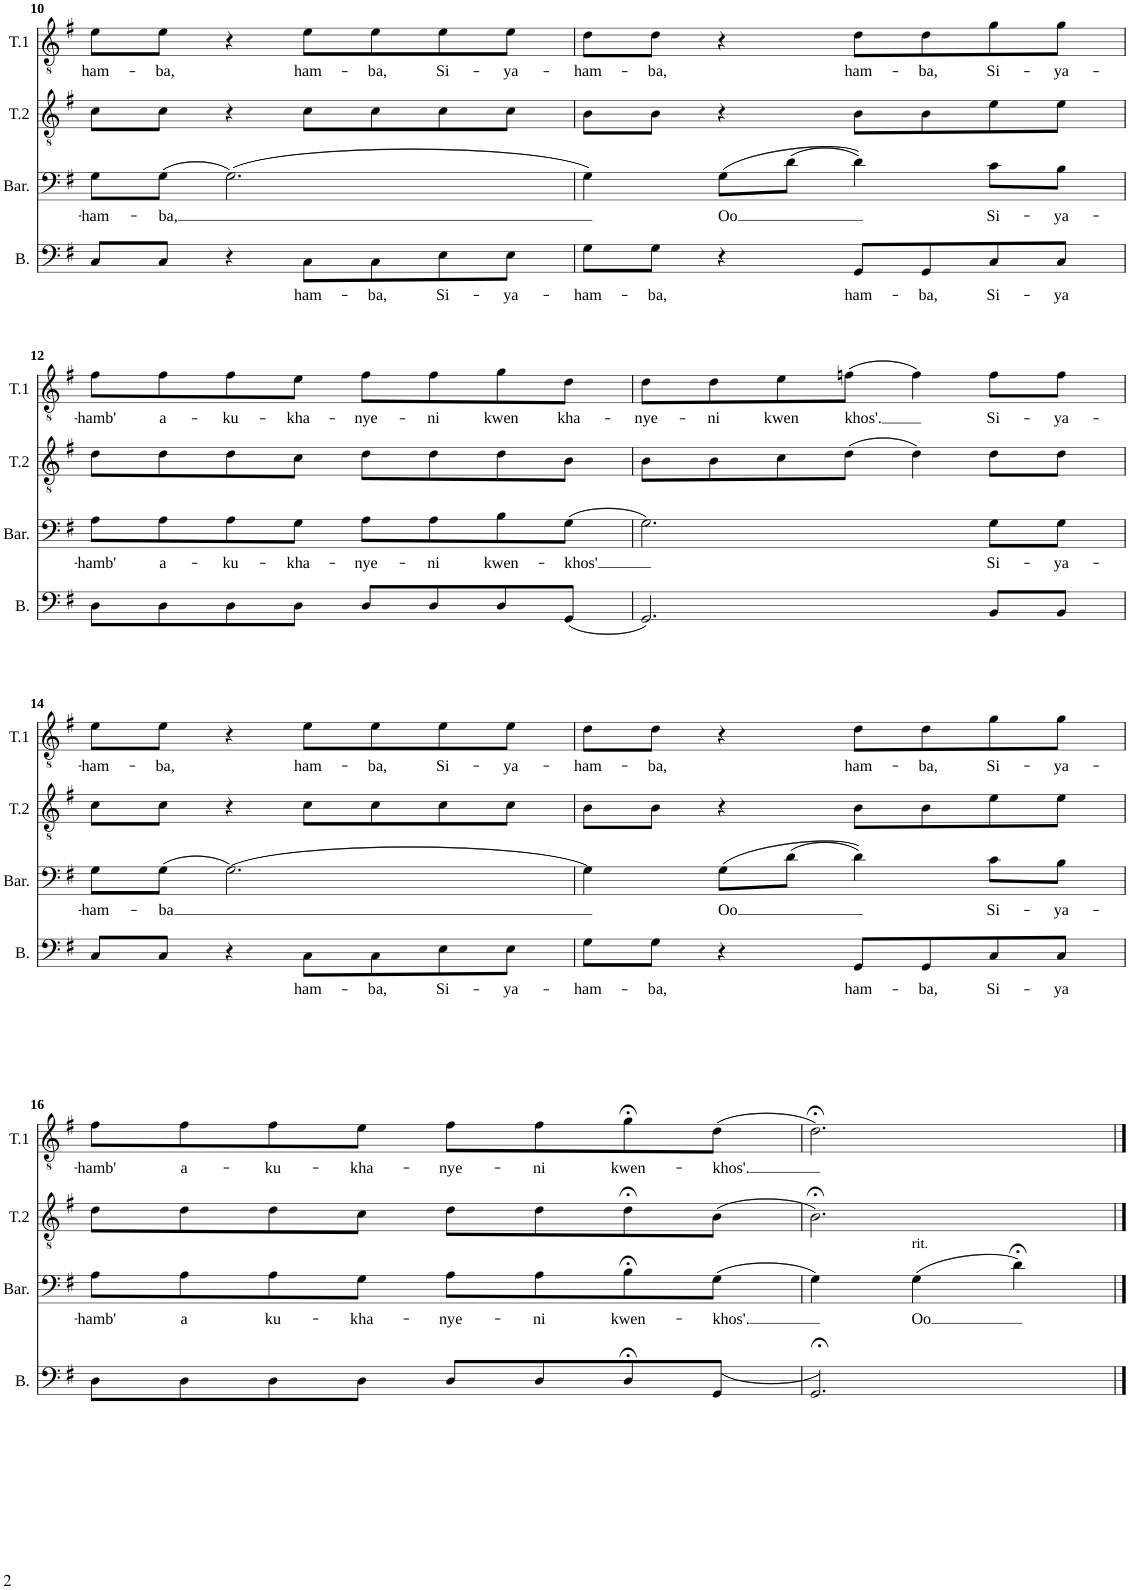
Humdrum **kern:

**kern	**text	**kern	**text	**kern	**kern	**text
*part4	*part4	*part3	*part3	*part2	*part1	*part1
*staff4	*staff4	*staff3	*staff3	*staff2	*staff1	*staff1
*I"Bass	*	*I"Baritone	*	*I"Tenor 2	*I"Tenor 1	*
*I'B.	*	*I'Bar.	*	*I'T.2	*I'T.1	*
!!LO:PB:g=z
*clefF4	*	*clefF4	*	*clefGv2	*clefGv2	*
*k[f#]	*	*k[f#]	*	*k[f#]	*k[f#]	*
*M4/4	*	*M4/4	*	*M4/4	*M4/4	*
=10	=10	=10	=10	=10	=10	=10
!	!	!	!LO:LY:b	!	!	!LO:LY:b
8C/L	.	8G\L	-ham-	8c\L	8e\L	ham-
!	!	!	!LO:LY:b	!	!	!LO:LY:b
8C/J	.	(8G\J	-ba,	8c\J	8e\J	-ba,
4r	.	(2.G\)	.	4r	4r	.
!	!LO:LY:b	!	!	!	!	!LO:LY:b
8C\L	ham-	.	.	8c\L	8e\L	ham-
!	!LO:LY:b	!	!	!	!	!LO:LY:b
8C\	-ba,	.	.	8c\	8e\	-ba,
!	!LO:LY:b	!	!	!	!	!LO:LY:b
8E\	Si-	.	.	8c\	8e\	Si-
!	!LO:LY:b	!	!	!	!	!LO:LY:b
8E\J	-ya-	.	.	8c\J	8e\J	-ya-
=11	=11	=11	=11	=11	=11	=11
!	!LO:LY:b	!	!	!	!	!LO:LY:b
8G\L	-ham-	4G\)	.	8B\L	8d\L	-ham-
!	!LO:LY:b	!	!	!	!	!LO:LY:b
8G\J	-ba,	.	.	8B\J	8d\J	-ba,
!	!	!	!LO:LY:b	!	!	!
4r	.	(8G\L	Oo	4r	4r	.
.	.	(8d\J	.	.	.	.
!	!LO:LY:b	!	!	!	!	!LO:LY:b
8GG/L	ham-	4d\))	.	8B\L	8d\L	ham-
!	!LO:LY:b	!	!	!	!	!LO:LY:b
8GG/	-ba,	.	.	8B\	8d\	-ba,
!	!LO:LY:b	!	!LO:LY:b	!	!	!LO:LY:b
8C/	Si-	8c\L	Si-	8e\	8g\	Si-
!	!LO:LY:b	!	!LO:LY:b	!	!	!LO:LY:b
8C/J	-ya	8B\J	-ya-	8e\J	8g\J	-ya-
!!LO:LB:g=z
=12	=12	=12	=12	=12	=12	=12
!	!	!	!LO:LY:b	!	!	!LO:LY:b
8D\L	.	8A\L	-hamb'	8d\L	8f#\L	-hamb'
!	!	!	!LO:LY:b	!	!	!LO:LY:b
8D\	.	8A\	a-	8d\	8f#\	a-
!	!	!	!LO:LY:b	!	!	!LO:LY:b
8D\	.	8A\	-ku-	8d\	8f#\	-ku-
!	!	!	!LO:LY:b	!	!	!LO:LY:b
8D\J	.	8G\J	-kha-	8c\J	8e\J	-kha-
!	!	!	!LO:LY:b	!	!	!LO:LY:b
8D/L	.	8A\L	-nye-	8d\L	8f#\L	-nye-
!	!	!	!LO:LY:b	!	!	!LO:LY:b
8D/	.	8A\	-ni	8d\	8f#\	-ni
!	!	!	!LO:LY:b	!	!	!LO:LY:b
8D/	.	8B\	kwen-	8d\	8g\	kwen
!	!	!	!LO:LY:b	!	!	!LO:LY:b
(8GG/J	.	(8G\J	-khos'	8B\J	8d\J	kha-
=13	=13	=13	=13	=13	=13	=13
!	!	!	!	!	!	!LO:LY:b
2.GG/)	.	2.G\)	.	8B\L	8d\L	-nye-
!	!	!	!	!	!	!LO:LY:b
.	.	.	.	8B\	8d\	-ni
!	!	!	!	!	!	!LO:LY:b
.	.	.	.	8c\	8e\	kwen
!	!	!	!	!	!	!LO:LY:b
.	.	.	.	(8d\J	(8fn\J	khos'.
.	.	.	.	4d\)	4f\)	.
!	!	!	!LO:LY:b	!	!	!LO:LY:b
8BB/L	.	8G\L	Si-	8d\L	8f\L	Si-
!	!	!	!LO:LY:b	!	!	!LO:LY:b
8BB/J	.	8G\J	-ya-	8d\J	8f\J	-ya-
!!LO:LB:g=z
=14	=14	=14	=14	=14	=14	=14
!	!	!	!LO:LY:b	!	!	!LO:LY:b
8C/L	.	8G\L	-ham-	8c\L	8e\L	-ham-
!	!	!	!LO:LY:b	!	!	!LO:LY:b
8C/J	.	(8G\J	-ba	8c\J	8e\J	-ba,
4r	.	(2.G\)	.	4r	4r	.
!	!LO:LY:b	!	!	!	!	!LO:LY:b
8C\L	ham-	.	.	8c\L	8e\L	ham-
!	!LO:LY:b	!	!	!	!	!LO:LY:b
8C\	-ba,	.	.	8c\	8e\	-ba,
!	!LO:LY:b	!	!	!	!	!LO:LY:b
8E\	Si-	.	.	8c\	8e\	Si-
!	!LO:LY:b	!	!	!	!	!LO:LY:b
8E\J	-ya-	.	.	8c\J	8e\J	-ya-
=15	=15	=15	=15	=15	=15	=15
!	!LO:LY:b	!	!	!	!	!LO:LY:b
8G\L	-ham-	4G\)	.	8B\L	8d\L	-ham-
!	!LO:LY:b	!	!	!	!	!LO:LY:b
8G\J	-ba,	.	.	8B\J	8d\J	-ba,
!	!	!	!LO:LY:b	!	!	!
4r	.	(8G\L	Oo	4r	4r	.
.	.	(8d\J	.	.	.	.
!	!LO:LY:b	!	!	!	!	!LO:LY:b
8GG/L	ham-	4d\))	.	8B\L	8d\L	ham-
!	!LO:LY:b	!	!	!	!	!LO:LY:b
8GG/	-ba,	.	.	8B\	8d\	-ba,
!	!LO:LY:b	!	!LO:LY:b	!	!	!LO:LY:b
8C/	Si-	8c\L	Si-	8e\	8g\	Si-
!	!LO:LY:b	!	!LO:LY:b	!	!	!LO:LY:b
8C/J	-ya	8B\J	-ya-	8e\J	8g\J	-ya-
!!LO:LB:g=z
=16	=16	=16	=16	=16	=16	=16
!	!	!	!LO:LY:b	!	!	!LO:LY:b
8D\L	.	8A\L	-hamb'	8d\L	8f#\L	-hamb'
!	!	!	!LO:LY:b	!	!	!LO:LY:b
8D\	.	8A\	a	8d\	8f#\	a-
!	!	!	!LO:LY:b	!	!	!LO:LY:b
8D\	.	8A\	ku-	8d\	8f#\	-ku-
!	!	!	!LO:LY:b	!	!	!LO:LY:b
8D\J	.	8G\J	-kha-	8c\J	8e\J	-kha-
!	!	!	!LO:LY:b	!	!	!LO:LY:b
8D/L	.	8A\L	-nye-	8d\L	8f#\L	-nye-
!	!	!	!LO:LY:b	!	!	!LO:LY:b
8D/	.	8A\	-ni	8d\	8f#\	-ni
!	!	!	!LO:LY:b	!	!	!LO:LY:b
8D;</	.	8B;<\	kwen-	8d;<\	8g;<\	kwen-
!	!	!	!LO:LY:b	!	!	!LO:LY:b
(8GG/J	.	(8G\J	-khos'.	(8B\J	(8d\J	-khos'.
=17	=17	=17	=17	=17	=17	=17
2.GG;</)	.	4G\)	.	2.B;<\)	2.d;<\)	.
!	!	!LO:TX:a:t=rit.	!	!	!	!
!	!	!	!LO:LY:b	!	!	!
.	.	(4G\	Oo	.	.	.
.	.	4d;<\)	.	.	.	.
==	==	==	==	==	==	==
*-	*-	*-	*-	*-	*-	*-
